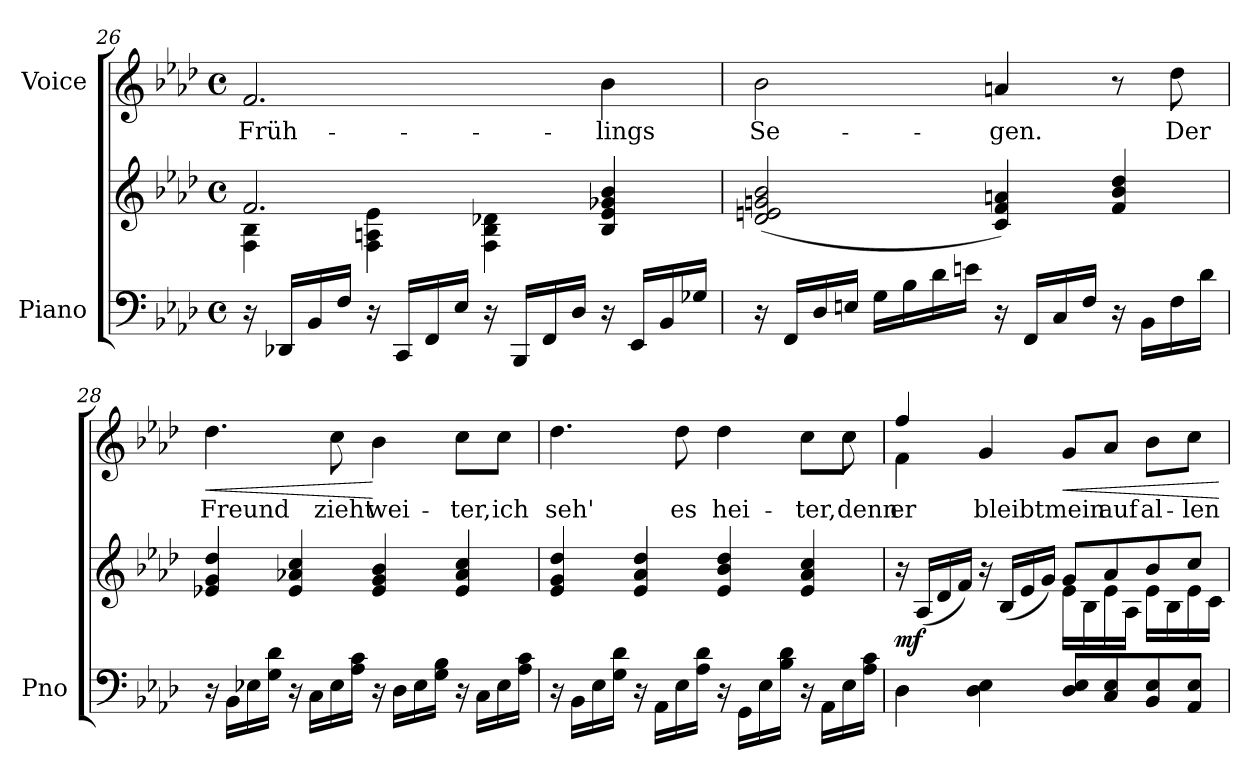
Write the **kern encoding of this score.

**kern	**kern	**dynam	**kern	**text	**dynam
*part2	*part2	*part2	*part1	*part1	*part1
*staff3	*staff2	*staff2/3	*staff1	*staff1	*staff1
*I"Piano	*	*	*I"Voice	*	*
*I'Pno	*	*	*	*	*
*clefF4	*clefG2	*	*clefG2	*	*
*k[b-e-a-d-]	*k[b-e-a-d-]	*	*k[b-e-a-d-]	*	*
*M4/4	*M4/4	*	*M4/4	*	*
*met(c)	*met(c)	*	*met(c)	*	*
=26	=26	=26	=26	=26	=26
*	*^	*	*	*	*
!	!	!	!	!	!LO:LY:b	!
16r	2.f/	4F\ 4B-\	.	2.f/	Früh-	.
16DD-X/LL	.	.	.	.	.	.
16BB-/	.	.	.	.	.	.
16F/JJ	.	.	.	.	.	.
16r	.	4F\ 4An\ 4e-\	.	.	.	.
16CC/LL	.	.	.	.	.	.
16FF/	.	.	.	.	.	.
16E-/JJ	.	.	.	.	.	.
16r	.	4F\ 4B-\ 4d-X\	.	.	.	.
16BBB-/LL	.	.	.	.	.	.
16FF/	.	.	.	.	.	.
16D-/JJ	.	.	.	.	.	.
!	!	!	!	!	!LO:LY:b	!
16r	4B-/ 4e-/ 4g-X/ 4b-/	4ryy	.	4b-\	-lings	.
16EE-/LL	.	.	.	.	.	.
16BB-/	.	.	.	.	.	.
16G-X/JJ	.	.	.	.	.	.
*	*v	*v	*	*	*	*
=27	=27	=27	=27	=27	=27
!	!	!	!	!LO:LY:b	!
16r	(>2d-/ 2en/ 2gn/ 2b-/	.	2b-\	Se-	.
16FF/LL	.	.	.	.	.
16D-/	.	.	.	.	.
16En/JJ	.	.	.	.	.
16G\LL	.	.	.	.	.
16B-\	.	.	.	.	.
16d-\	.	.	.	.	.
16en\JJ	.	.	.	.	.
!	!	!	!	!LO:LY:b	!
16r	4c/ 4f/ 4an/)	.	4an/	-gen.	.
16FF/LL	.	.	.	.	.
16C/	.	.	.	.	.
16F/JJ	.	.	.	.	.
16r	4f/ 4b-/ 4dd-/	.	8r	.	.
16BB-\LL	.	.	.	.	.
!	!	!	!	!LO:LY:b	!
16F\	.	.	8dd-\	Der	.
16d-\JJ	.	.	.	.	.
!!LO:PB:g=z
=28	=28	=28	=28	=28	=28
!	!	!	!	!LO:LY:b	!LO:HP:b
16r	4e-X/ 4g/ 4dd-/	.	4.dd-\	Freund	<
16BB-\LL	.	.	.	.	.
16E-X\	.	.	.	.	.
16G\ 16d-\JJ	.	.	.	.	.
16r	4e-/ 4a-X/ 4cc/	.	.	.	.
16C\LL	.	.	.	.	.
!	!	!	!	!LO:LY:b	!
16E-\	.	.	8cc\	zieht	.
16A-\ 16c\JJ	.	.	.	.	.
!	!	!	!	!LO:LY:b	!
16r	4e-/ 4g/ 4b-/	.	4b-\	wei-	[
16D-\LL	.	.	.	.	.
16E-\	.	.	.	.	.
16G\ 16B-\JJ	.	.	.	.	.
!	!	!	!	!LO:LY:b	!
16r	4e-/ 4a-/ 4cc/	.	8cc\L	-ter,	.
16C\LL	.	.	.	.	.
!	!	!	!	!LO:LY:b	!
16E-\	.	.	8cc\J	ich	.
16A-\ 16c\JJ	.	.	.	.	.
=29	=29	=29	=29	=29	=29
!	!	!	!	!LO:LY:b	!
*	*	*	*^	*	*
16r	4e-/ 4g/ 4dd-/	.	4.dd-\	2..ryy	seh'	.
16BB-\LL	.	.	.	.	.	.
16E-\	.	.	.	.	.	.
16G\ 16d-\JJ	.	.	.	.	.	.
16r	4e-/ 4a-/ 4dd-/	.	.	.	.	.
16AA-\LL	.	.	.	.	.	.
!	!	!	!	!	!LO:LY:b	!
16E-\	.	.	8dd-\	.	es	.
16A-\ 16d-\JJ	.	.	.	.	.	.
!	!	!	!	!	!LO:LY:b	!
16r	4e-/ 4b-/ 4dd-/	.	4dd-\	.	hei-	.
16GG\LL	.	.	.	.	.	.
16E-\	.	.	.	.	.	.
16B-\ 16d-\JJ	.	.	.	.	.	.
!	!	!	!	!	!LO:LY:b	!
16r	4e-/ 4a-/ 4cc/	.	8cc\L	.	-ter,	.
16AA-\LL	.	.	.	.	.	.
!	!	!	!	!	!LO:LY:b	!
16E-\	.	.	8cc\J	8cc\	denn	.
16A-\ 16c\JJ	.	.	.	.	.	.
=30	=30	=30	=30	=30	=30	=30
*	*^	*	*	*	*	*
!	!	!	!LO:DY:b	!	!	!LO:LY:b	!
4D-\	16r	2ryy	mf	4f\	4ff/	er	.
.	(<16A-/LL	.	.	.	.	.	.
.	16d-/	.	.	.	.	.	.
.	16f/JJ)	.	.	.	.	.	.
!	!	!	!	!	!	!LO:LY:b	!
4D-\ 4E-\	16r	.	.	4g/	2.ryy	bleibt	.
.	(<16B-/LL	.	.	.	.	.	.
.	16e-/	.	.	.	.	.	.
.	16g/JJ)	.	.	.	.	.	.
!	!	!	!	!	!	!LO:LY:b	!LO:HP:b
8D-/ 8E-/L	8g/L	16e-\LL	.	8g/L	.	mein	<
.	.	16B-\	.	.	.	.	.
!	!	!	!	!	!	!LO:LY:b	!
8C/ 8E-/	8a-/	16e-\	.	8a-/J	.	auf	.
.	.	16A-\JJ	.	.	.	.	.
!	!	!	!	!	!	!LO:LY:b	!
8BB-/ 8E-/	8b-/	16e-\LL	.	8b-\L	.	al-	.
.	.	16B-\	.	.	.	.	.
!	!	!	!	!	!	!LO:LY:b	!
8AA-/ 8E-/J	8cc/J	16e-\	.	8cc\J	.	-len	.
.	.	16c\JJ	.	.	.	.	.
*	*v	*v	*	*	*	*	*
*	*	*	*v	*v	*	*
.	.	.	.	.	[
=	=	=	=	=	=
*-	*-	*-	*-	*-	*-
